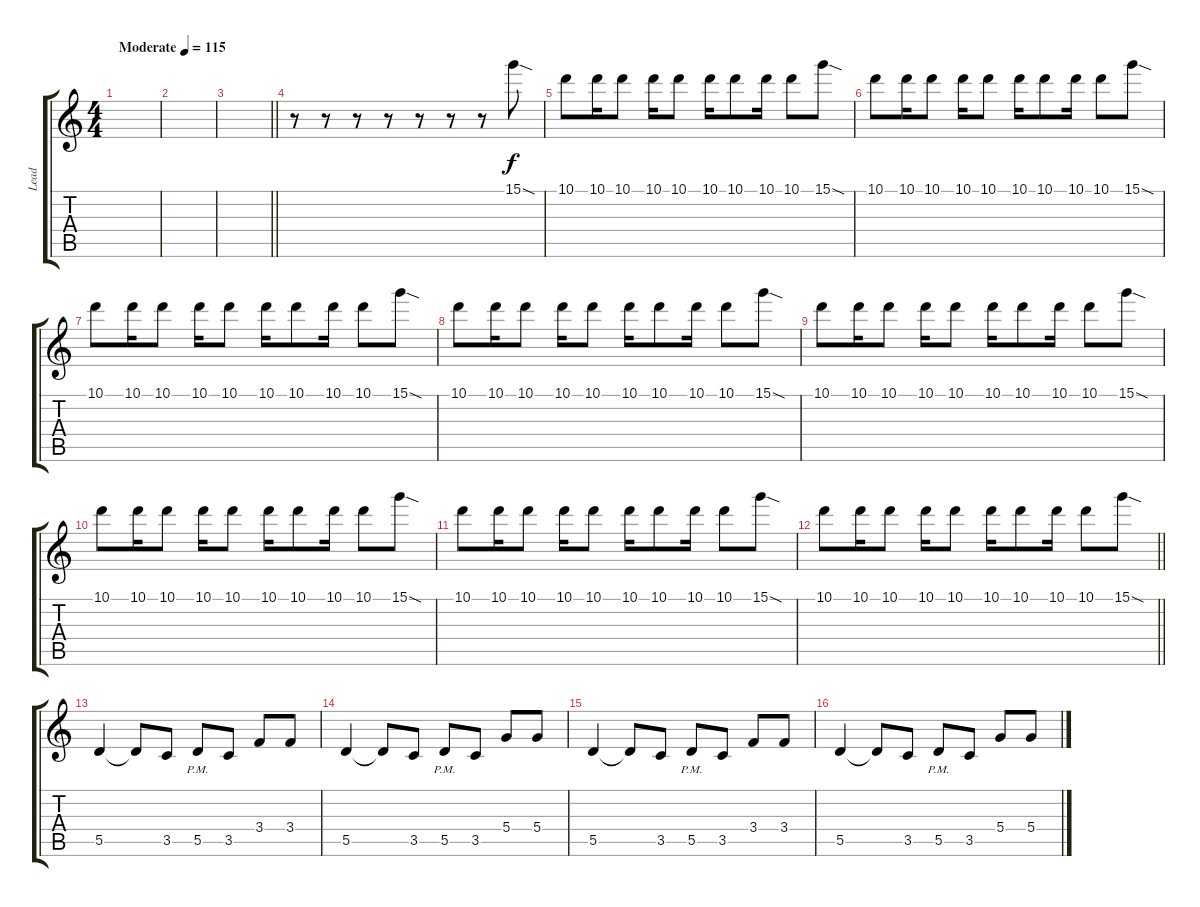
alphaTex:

\track ("Lead" "Lead") {instrument distortionguitar}
\staff {score tabs}
\tuning (E4 B3 G3 D3 A2 D2) {hide}
\ts (4 4)
\section ("" "")
\tempo (115 "Moderate")
\clef g2
\ks c
|
|
\barLineRight lightlight
|
\section ("" "")
r.8 r.8 r.8 r.8 r.8 r.8 r.8{volume 16} 15.1{sod}.8 |
10.1.8 10.1.16 10.1.8 10.1.16 10.1.8 10.1.16 10.1.8 10.1.16 10.1.8 15.1{sod}.8 |
10.1.8 10.1.16 10.1.8 10.1.16 10.1.8 10.1.16 10.1.8 10.1.16 10.1.8 15.1{sod}.8 |
10.1.8 10.1.16 10.1.8 10.1.16 10.1.8 10.1.16 10.1.8 10.1.16 10.1.8 15.1{sod}.8 |
10.1.8 10.1.16 10.1.8 10.1.16 10.1.8 10.1.16 10.1.8 10.1.16 10.1.8 15.1{sod}.8 |
10.1.8 10.1.16 10.1.8 10.1.16 10.1.8 10.1.16 10.1.8 10.1.16 10.1.8 15.1{sod}.8 |
10.1.8 10.1.16 10.1.8 10.1.16 10.1.8 10.1.16 10.1.8 10.1.16 10.1.8 15.1{sod}.8 |
10.1.8 10.1.16 10.1.8 10.1.16 10.1.8 10.1.16 10.1.8 10.1.16 10.1.8 15.1{sod}.8 |
\barLineRight lightlight
10.1.8 10.1.16 10.1.8 10.1.16 10.1.8 10.1.16 10.1.8 10.1.16 10.1.8 15.1{sod}.8 |
\section ("" "")
5.5.4{volume 13} 5.5{t}.8 3.5.8 5.5{pm}.8 3.5.8 3.4.8 3.4.8 |
5.5.4 5.5{t}.8 3.5.8 5.5{pm}.8 3.5.8 5.4.8 5.4.8 |
5.5.4 5.5{t}.8 3.5.8 5.5{pm}.8 3.5.8 3.4.8 3.4.8 |
5.5.4 5.5{t}.8 3.5.8 5.5{pm}.8 3.5.8 5.4.8 5.4.8
